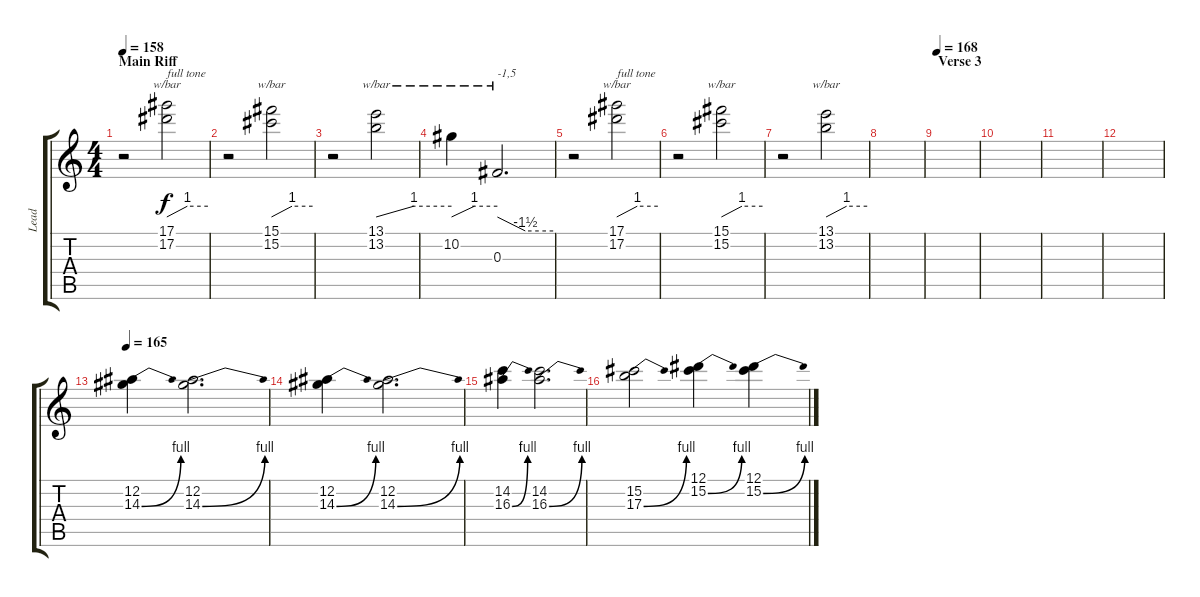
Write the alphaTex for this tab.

\track ("Lead" "Lead") {instrument overdrivenguitar}
\staff {score tabs}
\tuning (Eb4 Bb3 Gb3 Db3 Ab2 Eb2) {hide}
\ts (4 4)
\section ("" "Main Riff")
\tempo 158
\clef g2
\ks c
r.2{dy f} (17.1 17.2).2{tbe (custom default 0 0 30 4 60 4) txt "full tone"} |
r.2 (15.1 15.2).2{tbe (custom default 0 0 30 4 60 4)} |
r.2 (13.1 13.2).2{tbe (custom default 0 0 30 4 60 4)} |
10.2.4{tbe (custom default 0 0 30 4 60 4)} 0.3.2{d tbe (custom default 0 0 30 -6 60 -6) txt "-1,5"} |
r.2 (17.1 17.2).2{tbe (custom default 0 0 30 4 60 4) txt "full tone"} |
r.2 (15.1 15.2).2{tbe (custom default 0 0 30 4 60 4)} |
r.2 (13.1 13.2).2{tbe (custom default 0 0 30 4 60 4)} |
|
\section ("" "Verse 3")
\tempo 168
|
|
|
|
\tempo 165
(12.2 14.3{be (bend 0 0 60 4)}).4 (12.2 14.3{be (bend 0 0 60 4)}).2{d} |
(12.2 14.3{be (bend 0 0 60 4)}).4 (12.2 14.3{be (bend 0 0 60 4)}).2{d} |
(14.2 16.3{be (bend 0 0 60 4)}).4 (14.2 16.3{be (bend 0 0 60 4)}).2{d} |
(15.2 17.3{be (bend 0 0 60 4)}).2 (12.1 15.2{be (bend 0 0 60 4)}).4 (12.1 15.2{be (bend 0 0 60 4)}).4
